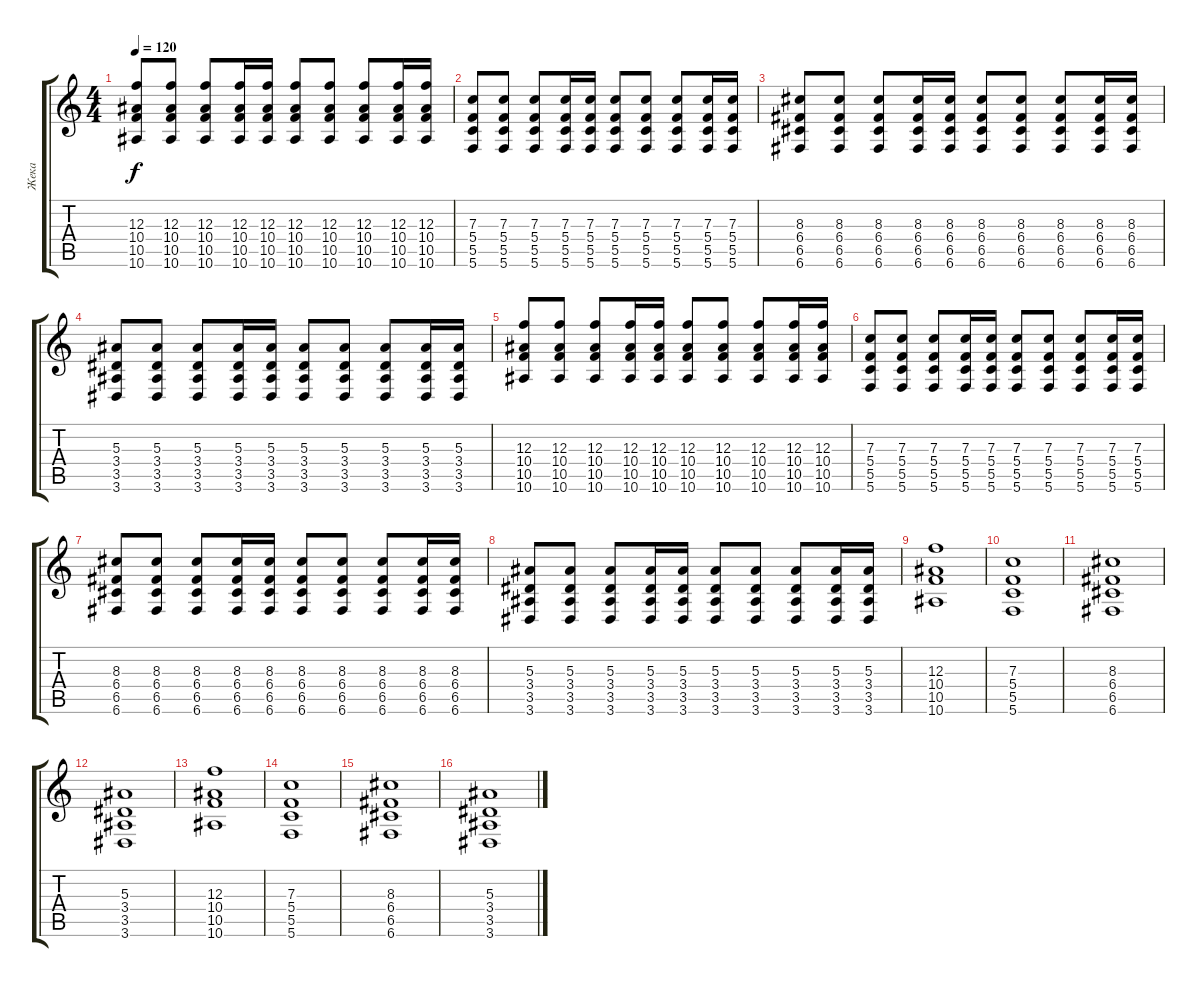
\track ("Жека" "Жека") {instrument overdrivenguitar}
\staff {score tabs}
\tuning (D4 A3 F3 C3 G2 C2) {hide}
\ts (4 4)
\tempo 120
\clef g2
\ks c
(12.3 10.4 10.5 10.6).8{dy f} (12.3 10.4 10.5 10.6).8 (12.3 10.4 10.5 10.6).8 (12.3 10.4 10.5 10.6).16 (12.3 10.4 10.5 10.6).16 (12.3 10.4 10.5 10.6).8 (12.3 10.4 10.5 10.6).8 (12.3 10.4 10.5 10.6).8 (12.3 10.4 10.5 10.6).16 (12.3 10.4 10.5 10.6).16 |
(7.3 5.4 5.5 5.6).8 (7.3 5.4 5.5 5.6).8 (7.3 5.4 5.5 5.6).8 (7.3 5.4 5.5 5.6).16 (7.3 5.4 5.5 5.6).16 (7.3 5.4 5.5 5.6).8 (7.3 5.4 5.5 5.6).8 (7.3 5.4 5.5 5.6).8 (7.3 5.4 5.5 5.6).16 (7.3 5.4 5.5 5.6).16 |
(8.3 6.4 6.5 6.6).8 (8.3 6.4 6.5 6.6).8 (8.3 6.4 6.5 6.6).8 (8.3 6.4 6.5 6.6).16 (8.3 6.4 6.5 6.6).16 (8.3 6.4 6.5 6.6).8 (8.3 6.4 6.5 6.6).8 (8.3 6.4 6.5 6.6).8 (8.3 6.4 6.5 6.6).16 (8.3 6.4 6.5 6.6).16 |
(5.3 3.4 3.5 3.6).8 (5.3 3.4 3.5 3.6).8 (5.3 3.4 3.5 3.6).8 (5.3 3.4 3.5 3.6).16 (5.3 3.4 3.5 3.6).16 (5.3 3.4 3.5 3.6).8 (5.3 3.4 3.5 3.6).8 (5.3 3.4 3.5 3.6).8 (5.3 3.4 3.5 3.6).16 (5.3 3.4 3.5 3.6).16 |
(12.3 10.4 10.5 10.6).8 (12.3 10.4 10.5 10.6).8 (12.3 10.4 10.5 10.6).8 (12.3 10.4 10.5 10.6).16 (12.3 10.4 10.5 10.6).16 (12.3 10.4 10.5 10.6).8 (12.3 10.4 10.5 10.6).8 (12.3 10.4 10.5 10.6).8 (12.3 10.4 10.5 10.6).16 (12.3 10.4 10.5 10.6).16 |
(7.3 5.4 5.5 5.6).8 (7.3 5.4 5.5 5.6).8 (7.3 5.4 5.5 5.6).8 (7.3 5.4 5.5 5.6).16 (7.3 5.4 5.5 5.6).16 (7.3 5.4 5.5 5.6).8 (7.3 5.4 5.5 5.6).8 (7.3 5.4 5.5 5.6).8 (7.3 5.4 5.5 5.6).16 (7.3 5.4 5.5 5.6).16 |
(8.3 6.4 6.5 6.6).8 (8.3 6.4 6.5 6.6).8 (8.3 6.4 6.5 6.6).8 (8.3 6.4 6.5 6.6).16 (8.3 6.4 6.5 6.6).16 (8.3 6.4 6.5 6.6).8 (8.3 6.4 6.5 6.6).8 (8.3 6.4 6.5 6.6).8 (8.3 6.4 6.5 6.6).16 (8.3 6.4 6.5 6.6).16 |
(5.3 3.4 3.5 3.6).8 (5.3 3.4 3.5 3.6).8 (5.3 3.4 3.5 3.6).8 (5.3 3.4 3.5 3.6).16 (5.3 3.4 3.5 3.6).16 (5.3 3.4 3.5 3.6).8 (5.3 3.4 3.5 3.6).8 (5.3 3.4 3.5 3.6).8 (5.3 3.4 3.5 3.6).16 (5.3 3.4 3.5 3.6).16 |
(12.3 10.4 10.5 10.6).1 |
(7.3 5.4 5.5 5.6).1 |
(8.3 6.4 6.5 6.6).1 |
(5.3 3.4 3.5 3.6).1 |
(12.3 10.4 10.5 10.6).1 |
(7.3 5.4 5.5 5.6).1 |
(8.3 6.4 6.5 6.6).1 |
(5.3 3.4 3.5 3.6).1
